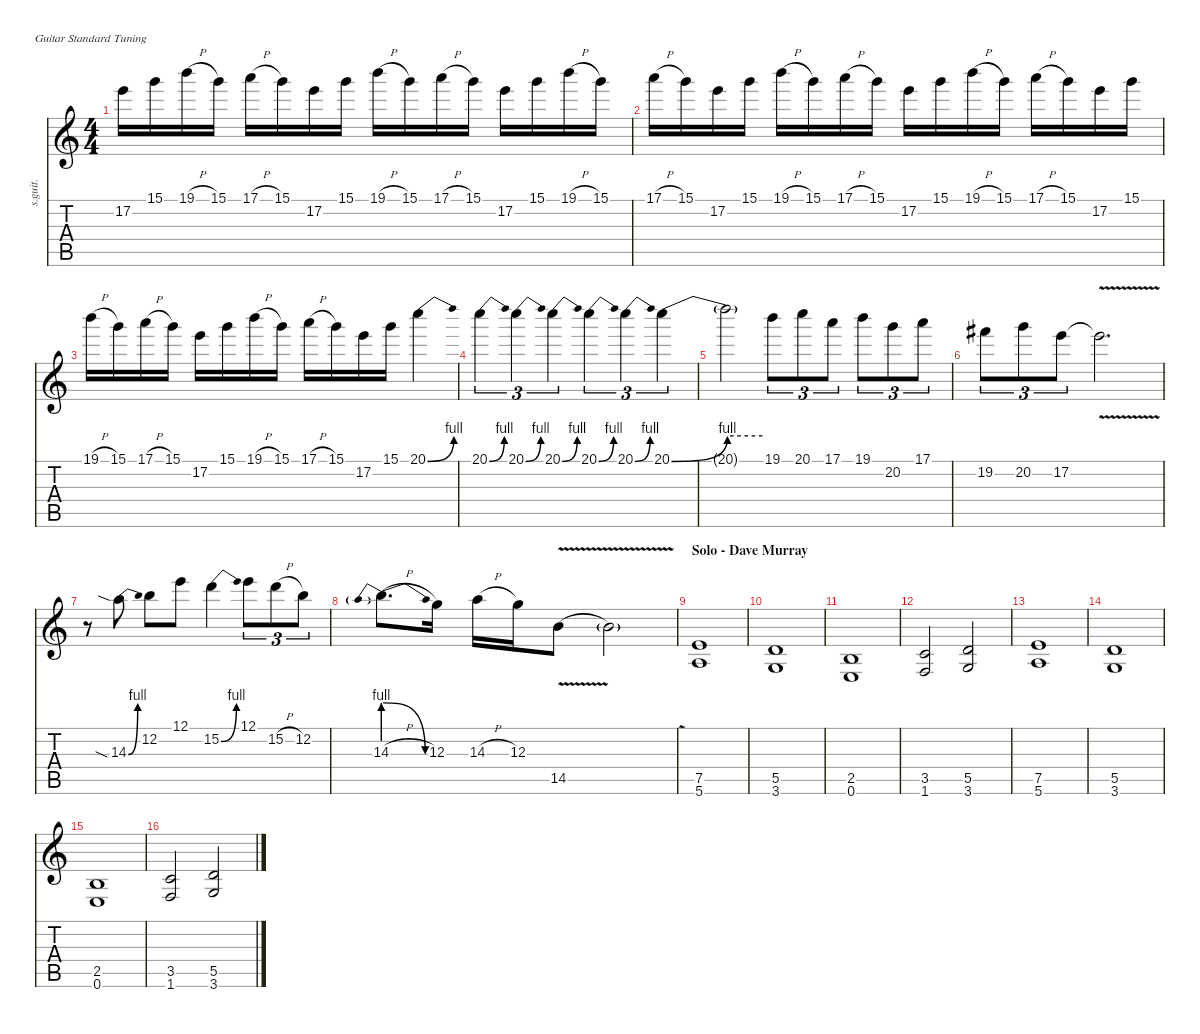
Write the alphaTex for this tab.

\defaultSystemsLayout 4
\hideDynamics
\bracketExtendMode nobrackets
\track ("Adrian Smith" "s.guit.") {instrument distortionguitar}
\staff {score tabs}
\tuning (E4 B3 G3 D3 A2 E2)
\ts (4 4)
\tempo (162 hide)
\clef g2
\ks c
17.2{t}.16{dy f} 15.1.16 19.1{h}.16 15.1.16 17.1{h}.16 15.1.16 17.2.16 15.1.16 19.1{h}.16 15.1.16 17.1{h}.16 15.1.16 17.2.16 15.1.16 19.1{h}.16 15.1.16 |
17.1{h}.16 15.1.16 17.2.16 15.1.16 19.1{h}.16 15.1.16 17.1{h}.16 15.1.16 17.2.16 15.1.16 19.1{h}.16 15.1.16 17.1{h}.16 15.1.16 17.2.16 15.1.16 |
19.1{h}.16 15.1.16 17.1{h}.16 15.1.16 17.2.16 15.1.16 19.1{h}.16 15.1.16 17.1{h}.16 15.1.16 17.2.16 15.1.16 20.1{be (bend 0 0 60 4)}.4 |
20.1{be (bend 0 0 60 4)}.4{tu (3 2) dy mp} 20.1{be (bend 0 0 60 4)}.4{tu (3 2)} 20.1{be (bend 0 0 60 4)}.4{tu (3 2)} 20.1{be (bend 0 0 60 4)}.4{tu (3 2)} 20.1{be (bend 0 0 60 4)}.4{tu (3 2)} 20.1{be (bend 0 0 60 4)}.4{tu (3 2)} |
20.1{be (hold 0 4 60 4) t}.2 19.1.8{tu (3 2) dy f} 20.1.8{tu (3 2)} 17.1.8{tu (3 2)} 19.1.8{tu (3 2)} 20.2.8{tu (3 2)} 17.1.8{tu (3 2)} |
19.2{acc #}.8{tu (3 2)} 20.2.8{tu (3 2)} 17.2.8{tu (3 2)} 17.2{v t}.2{d} |
r.8 14.3{be (bend 0 0 60 4) sia}.8 12.2.8 12.1.8 15.2{be (bend 0 0 60 4)}.4 12.1.8{tu (3 2)} 15.2{h}.8{tu (3 2)} 12.2.8{tu (3 2)} |
14.3{be (prebendrelease 0 4 30 0) h}.8{d} 12.3.16 14.3{h}.16 12.3.16 14.5{be (hold 0 0 60 0) v}.8 14.5{v t}.2 |
\section ("" "Solo - Dave Murray")
(7.5 5.6).1 |
(5.5 3.6).1 |
(2.5 0.6).1 |
(3.5 1.6).2 (5.5 3.6).2 |
(7.5 5.6).1 |
(5.5 3.6).1 |
(2.5 0.6).1 |
(3.5 1.6).2 (5.5 3.6).2
